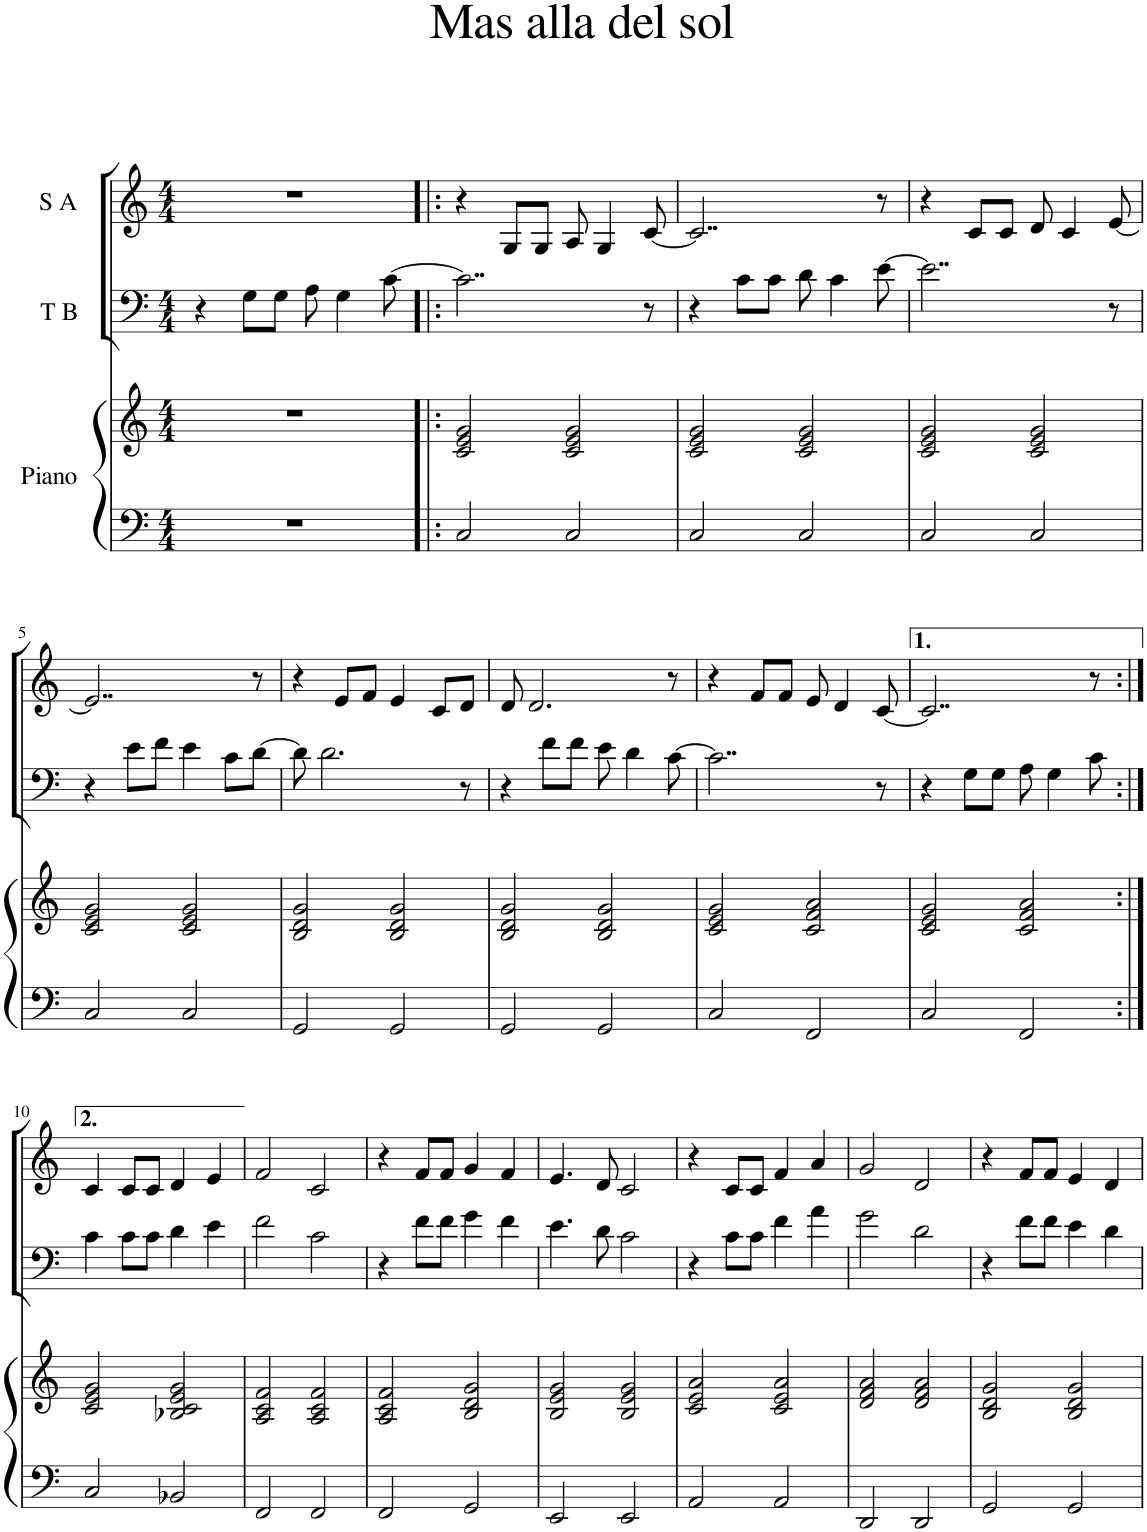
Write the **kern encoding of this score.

**kern	**kern	**kern	**kern
*part3	*part3	*part2	*part1
*staff4	*staff3	*staff2	*staff1
*I"Piano	*	*I"T B	*I"S A
*I'Pno	*	*	*
*clefF4	*clefG2	*clefF4	*clefG2
*k[]	*k[]	*k[]	*k[]
*M4/4	*M4/4	*M4/4	*M4/4
=1	=1	=1	=1
1r	1r	4r	1r
.	.	8G\L	.
.	.	8G\J	.
.	.	8A\	.
.	.	4G\	.
.	.	[8c\	.
=2!|:	=2!|:	=2!|:	=2!|:
2C/	2c/ 2e/ 2g/	2..c\]	4r
.	.	.	8G/L
.	.	.	8G/J
2C/	2c/ 2e/ 2g/	.	8A/
.	.	.	4G/
.	.	8r	[8c/
=3	=3	=3	=3
2C/	2c/ 2e/ 2g/	4r	2..c/]
.	.	8c\L	.
.	.	8c\J	.
2C/	2c/ 2e/ 2g/	8d\	.
.	.	4c\	.
.	.	[8e\	8r
=4	=4	=4	=4
2C/	2c/ 2e/ 2g/	2..e\]	4r
.	.	.	8c/L
.	.	.	8c/J
2C/	2c/ 2e/ 2g/	.	8d/
.	.	.	4c/
.	.	8r	[8e/
!!LO:LB:g=z
=5	=5	=5	=5
2C/	2c/ 2e/ 2g/	4r	2..e/]
.	.	8e\L	.
.	.	8f\J	.
2C/	2c/ 2e/ 2g/	4e\	.
.	.	8c\L	.
.	.	[8d\J	8r
=6	=6	=6	=6
2GG/	2B/ 2d/ 2g/	8d\]	4r
.	.	2.d\	.
.	.	.	8e/L
.	.	.	8f/J
2GG/	2B/ 2d/ 2g/	.	4e/
.	.	.	8c/L
.	.	8r	8d/J
=7	=7	=7	=7
2GG/	2B/ 2d/ 2g/	4r	8d/
.	.	.	2.d/
.	.	8f\L	.
.	.	8f\J	.
2GG/	2B/ 2d/ 2g/	8e\	.
.	.	4d\	.
.	.	[8c\	8r
=8	=8	=8	=8
2C/	2c/ 2e/ 2g/	2..c\]	4r
.	.	.	8f/L
.	.	.	8f/J
2FF/	2c/ 2f/ 2a/	.	8e/
.	.	.	4d/
.	.	8r	[8c/
=9	=9	=9	=9
2C/	2c/ 2e/ 2g/	4r	2..c/]
.	.	8G\L	.
.	.	8G\J	.
2FF/	2c/ 2f/ 2a/	8A\	.
.	.	4G\	.
.	.	8c\	8r
!!LO:LB:g=z
=10:|!	=10:|!	=10:|!	=10:|!
2C/	2c/ 2e/ 2g/	4c\	4c/
.	.	8c\L	8c/L
.	.	8c\J	8c/J
2BB-X/	2B-X/ 2c/ 2e/ 2g/	4d\	4d/
.	.	4e\	4e/
=11	=11	=11	=11
2FF/	2A/ 2c/ 2f/	2f\	2f/
2FF/	2A/ 2c/ 2f/	2c\	2c/
=12	=12	=12	=12
2FF/	2A/ 2c/ 2f/	4r	4r
.	.	8f\L	8f/L
.	.	8f\J	8f/J
2GG/	2B/ 2d/ 2g/	4g\	4g/
.	.	4f\	4f/
=13	=13	=13	=13
2EE/	2B/ 2e/ 2g/	4.e\	4.e/
.	.	8d\	8d/
2EE/	2B/ 2e/ 2g/	2c\	2c/
=14	=14	=14	=14
2AA/	2c/ 2e/ 2a/	4r	4r
.	.	8c\L	8c/L
.	.	8c\J	8c/J
2AA/	2c/ 2e/ 2a/	4f\	4f/
.	.	4a\	4a/
=15	=15	=15	=15
2DD/	2d/ 2f/ 2a/	2g\	2g/
2DD/	2d/ 2f/ 2a/	2d\	2d/
=16	=16	=16	=16
2GG/	2B/ 2d/ 2g/	4r	4r
.	.	8f\L	8f/L
.	.	8f\J	8f/J
2GG/	2B/ 2d/ 2g/	4e\	4e/
.	.	4d\	4d/
=	=	=	=
*-	*-	*-	*-
